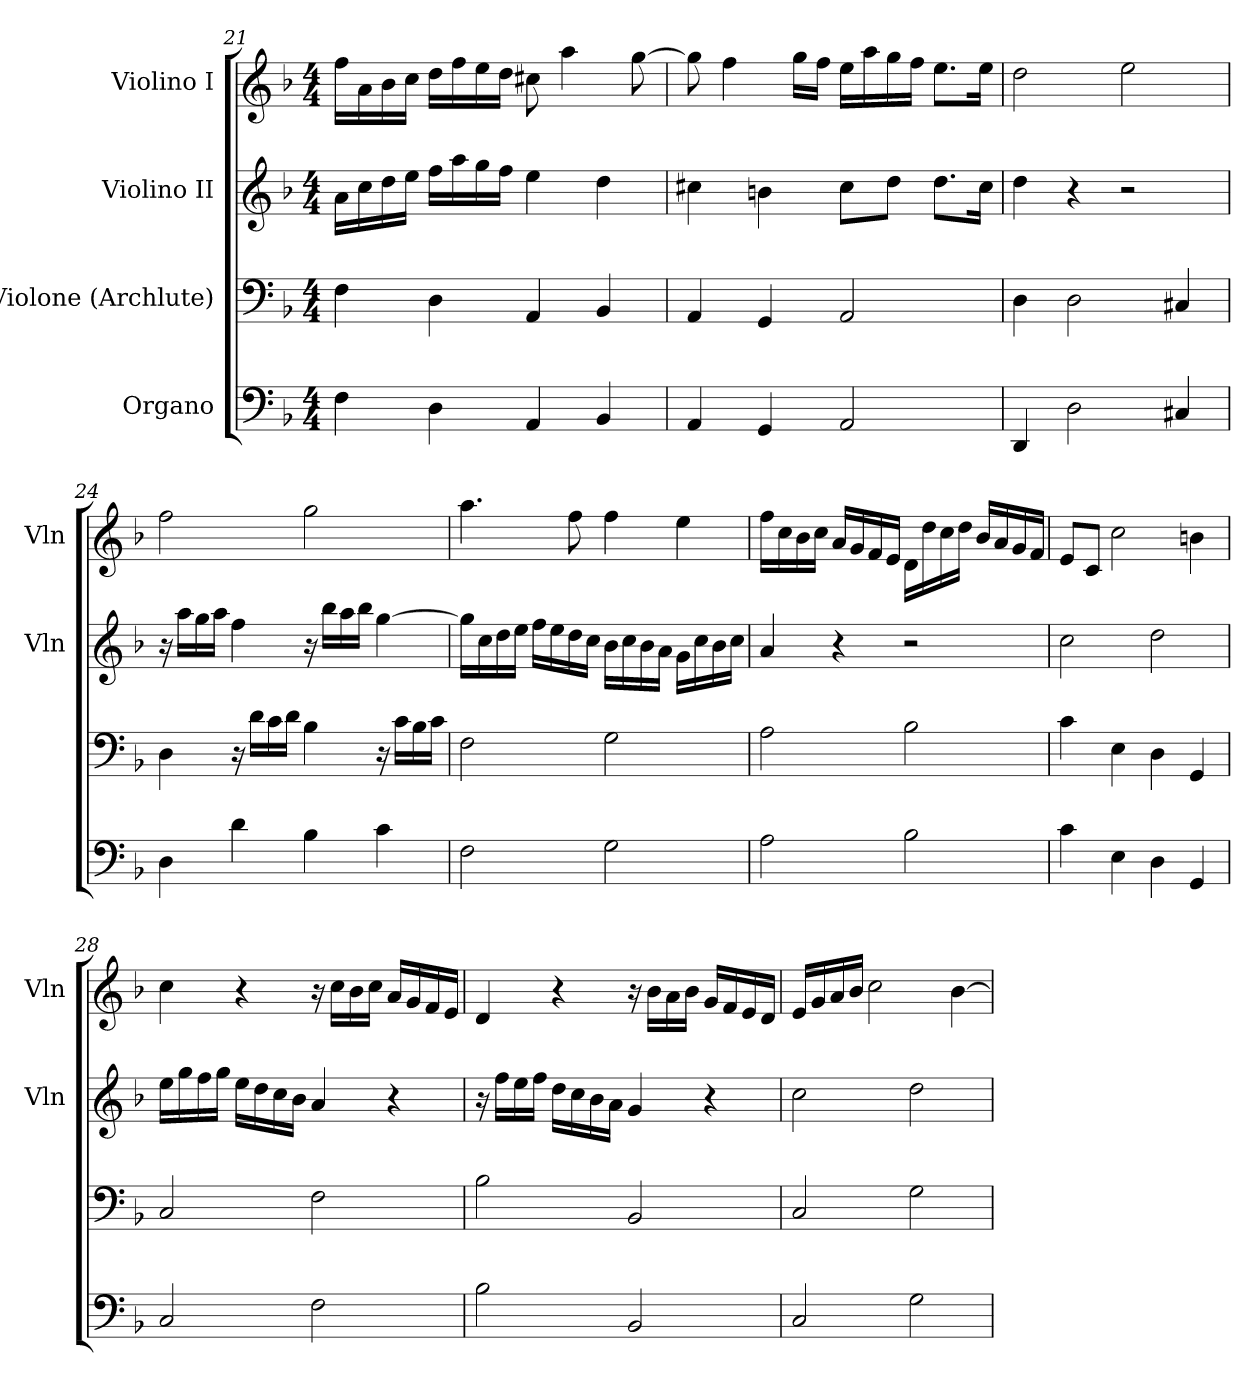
**kern	**kern	**kern	**kern
*part4	*part3	*part2	*part1
*staff4	*staff3	*staff2	*staff1
*I"Organo	*I"Violone (Archlute)	*I"Violino II	*I"Violino I
*	*	*I'Vln	*I'Vln
*clefF4	*clefF4	*clefG2	*clefG2
*k[b-]	*k[b-]	*k[b-]	*k[b-]
*F:	*F:	*F:	*F:
*M4/4	*M4/4	*M4/4	*M4/4
=21	=21	=21	=21
4F\	4F\	16a\LL	16ff\LL
.	.	16cc\	16a\
.	.	16dd\	16b-\
.	.	16ee\JJ	16cc\JJ
4D\	4D\	16ff\LL	16dd\LL
.	.	16aa\	16ff\
.	.	16gg\	16ee\
.	.	16ff\JJ	16dd\JJ
4AA/	4AA/	4ee\	8cc#X\
.	.	.	4aa\
4BB-/	4BB-/	4dd\	.
.	.	.	[8gg\
=22	=22	=22	=22
4AA/	4AA/	4cc#X\	8gg\]
.	.	.	4ff\
4GG/	4GG/	4bn\	.
.	.	.	16gg\LL
.	.	.	16ff\JJ
2AA/	2AA/	8cc#\L	16ee\LL
.	.	.	16aa\
.	.	8dd\J	16gg\
.	.	.	16ff\JJ
.	.	8.dd\L	8.ee\L
.	.	16cc#\Jk	16ee\Jk
=23	=23	=23	=23
4DD/	4D\	4dd\	2dd\
2D\	2D\	4r	.
.	.	2r	2ee\
4C#X/	4C#X/	.	.
=24	=24	=24	=24
4D\	4D\	16r	2ff\
.	.	16aa\LL	.
.	.	16gg\	.
.	.	16aa\JJ	.
4d\	16r	4ff\	.
.	16d\LL	.	.
.	16c\	.	.
.	16d\JJ	.	.
4B-\	4B-\	16r	2gg\
.	.	16bb-\LL	.
.	.	16aa\	.
.	.	16bb-\JJ	.
4c\	16r	[4gg\	.
.	16c\LL	.	.
.	16B-\	.	.
.	16c\JJ	.	.
=25	=25	=25	=25
2F\	2F\	16gg\LL]	4.aa\
.	.	16cc\	.
.	.	16dd\	.
.	.	16ee\JJ	.
.	.	16ff\LL	.
.	.	16ee\	.
.	.	16dd\	8ff\
.	.	16cc\JJ	.
2G\	2G\	16b-\LL	4ff\
.	.	16cc\	.
.	.	16b-\	.
.	.	16a\JJ	.
.	.	16g\LL	4ee\
.	.	16cc\	.
.	.	16b-\	.
.	.	16cc\JJ	.
=26	=26	=26	=26
2A\	2A\	4a/	16ff\LL
.	.	.	16cc\
.	.	.	16b-\
.	.	.	16cc\JJ
.	.	4r	16a/LL
.	.	.	16g/
.	.	.	16f/
.	.	.	16e/JJ
2B-\	2B-\	2r	16d\LL
.	.	.	16dd\
.	.	.	16cc\
.	.	.	16dd\JJ
.	.	.	16b-/LL
.	.	.	16a/
.	.	.	16g/
.	.	.	16f/JJ
=27	=27	=27	=27
4c\	4c\	2cc\	8e/L
.	.	.	8c/J
4E\	4E\	.	2cc\
4D\	4D\	2dd\	.
4GG/	4GG/	.	4bn\
=28	=28	=28	=28
2C/	2C/	16ee\LL	4cc\
.	.	16gg\	.
.	.	16ff\	.
.	.	16gg\JJ	.
.	.	16ee\LL	4r
.	.	16dd\	.
.	.	16cc\	.
.	.	16b-\JJ	.
2F\	2F\	4a/	16r
.	.	.	16cc\LL
.	.	.	16b-\
.	.	.	16cc\JJ
.	.	4r	16a/LL
.	.	.	16g/
.	.	.	16f/
.	.	.	16e/JJ
=29	=29	=29	=29
2B-\	2B-\	16r	4d/
.	.	16ff\LL	.
.	.	16ee\	.
.	.	16ff\JJ	.
.	.	16dd\LL	4r
.	.	16cc\	.
.	.	16b-\	.
.	.	16a\JJ	.
2BB-/	2BB-/	4g/	16r
.	.	.	16b-\LL
.	.	.	16a\
.	.	.	16b-\JJ
.	.	4r	16g/LL
.	.	.	16f/
.	.	.	16e/
.	.	.	16d/JJ
=30	=30	=30	=30
2C/	2C/	2cc\	16e/LL
.	.	.	16g/
.	.	.	16a/
.	.	.	16b-/JJ
.	.	.	2cc\
2G\	2G\	2dd\	.
.	.	.	[4b-\
=	=	=	=
*-	*-	*-	*-
